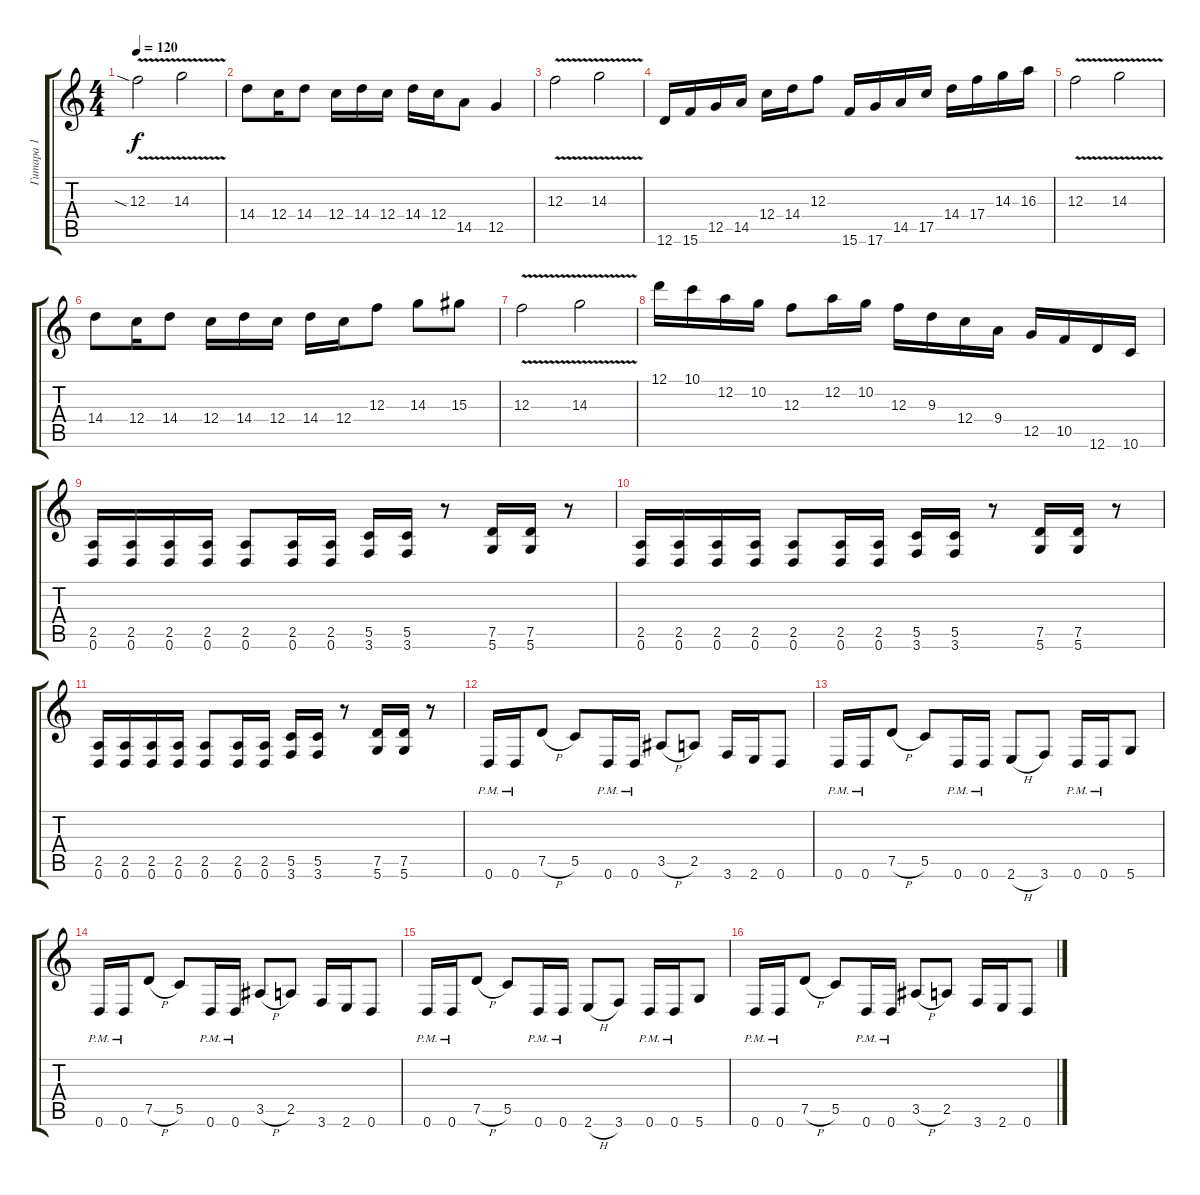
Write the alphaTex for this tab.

\track ("Гитара 1" "Гитара 1") {instrument overdrivenguitar}
\staff {score tabs}
\tuning (D4 A3 F3 C3 G2 D2) {hide}
\ts (4 4)
\tempo 120
\clef g2
\ks c
12.3{v sia}.2{dy f} 14.3{v}.2 |
14.4.8 12.4.16 14.4.8 12.4.16 14.4.16 12.4.16 14.4.16 12.4.16 14.5.8 12.5.4 |
12.3{v}.2 14.3{v}.2 |
12.6.16 15.6.16 12.5.16 14.5.16 12.4.16 14.4.16 12.3.8 15.6.16 17.6.16 14.5.16 17.5.16 14.4.16 17.4.16 14.3.16 16.3.16 |
12.3{v}.2 14.3{v}.2 |
14.4.8 12.4.16 14.4.8 12.4.16 14.4.16 12.4.16 14.4.16 12.4.16 12.3.8 14.3.8 15.3.8 |
12.3{v}.2 14.3{v}.2 |
12.1.16 10.1.16 12.2.16 10.2.16 12.3.8 12.2.16 10.2.16 12.3.16 9.3.16 12.4.16 9.4.16 12.5.16 10.5.16 12.6.16 10.6.16 |
(2.5 0.6).16 (2.5 0.6).16 (2.5 0.6).16 (2.5 0.6).16 (2.5 0.6).8 (2.5 0.6).16 (2.5 0.6).16 (5.5 3.6).16 (5.5 3.6).16 r.8 (7.5 5.6).16 (7.5 5.6).16 r.8 |
(2.5 0.6).16 (2.5 0.6).16 (2.5 0.6).16 (2.5 0.6).16 (2.5 0.6).8 (2.5 0.6).16 (2.5 0.6).16 (5.5 3.6).16 (5.5 3.6).16 r.8 (7.5 5.6).16 (7.5 5.6).16 r.8 |
(2.5 0.6).16 (2.5 0.6).16 (2.5 0.6).16 (2.5 0.6).16 (2.5 0.6).8 (2.5 0.6).16 (2.5 0.6).16 (5.5 3.6).16 (5.5 3.6).16 r.8 (7.5 5.6).16 (7.5 5.6).16 r.8 |
0.6{pm}.16 0.6{pm}.16 7.5{h}.8 5.5.8 0.6{pm}.16 0.6{pm}.16 3.5{h}.8 2.5.8 3.6.16 2.6.16 0.6.8 |
0.6{pm}.16 0.6{pm}.16 7.5{h}.8 5.5.8 0.6{pm}.16 0.6{pm}.16 2.6{h}.8 3.6.8 0.6{pm}.16 0.6{pm}.16 5.6.8 |
0.6{pm}.16 0.6{pm}.16 7.5{h}.8 5.5.8 0.6{pm}.16 0.6{pm}.16 3.5{h}.8 2.5.8 3.6.16 2.6.16 0.6.8 |
0.6{pm}.16 0.6{pm}.16 7.5{h}.8 5.5.8 0.6{pm}.16 0.6{pm}.16 2.6{h}.8 3.6.8 0.6{pm}.16 0.6{pm}.16 5.6.8 |
0.6{pm}.16 0.6{pm}.16 7.5{h}.8 5.5.8 0.6{pm}.16 0.6{pm}.16 3.5{h}.8 2.5.8 3.6.16 2.6.16 0.6.8
